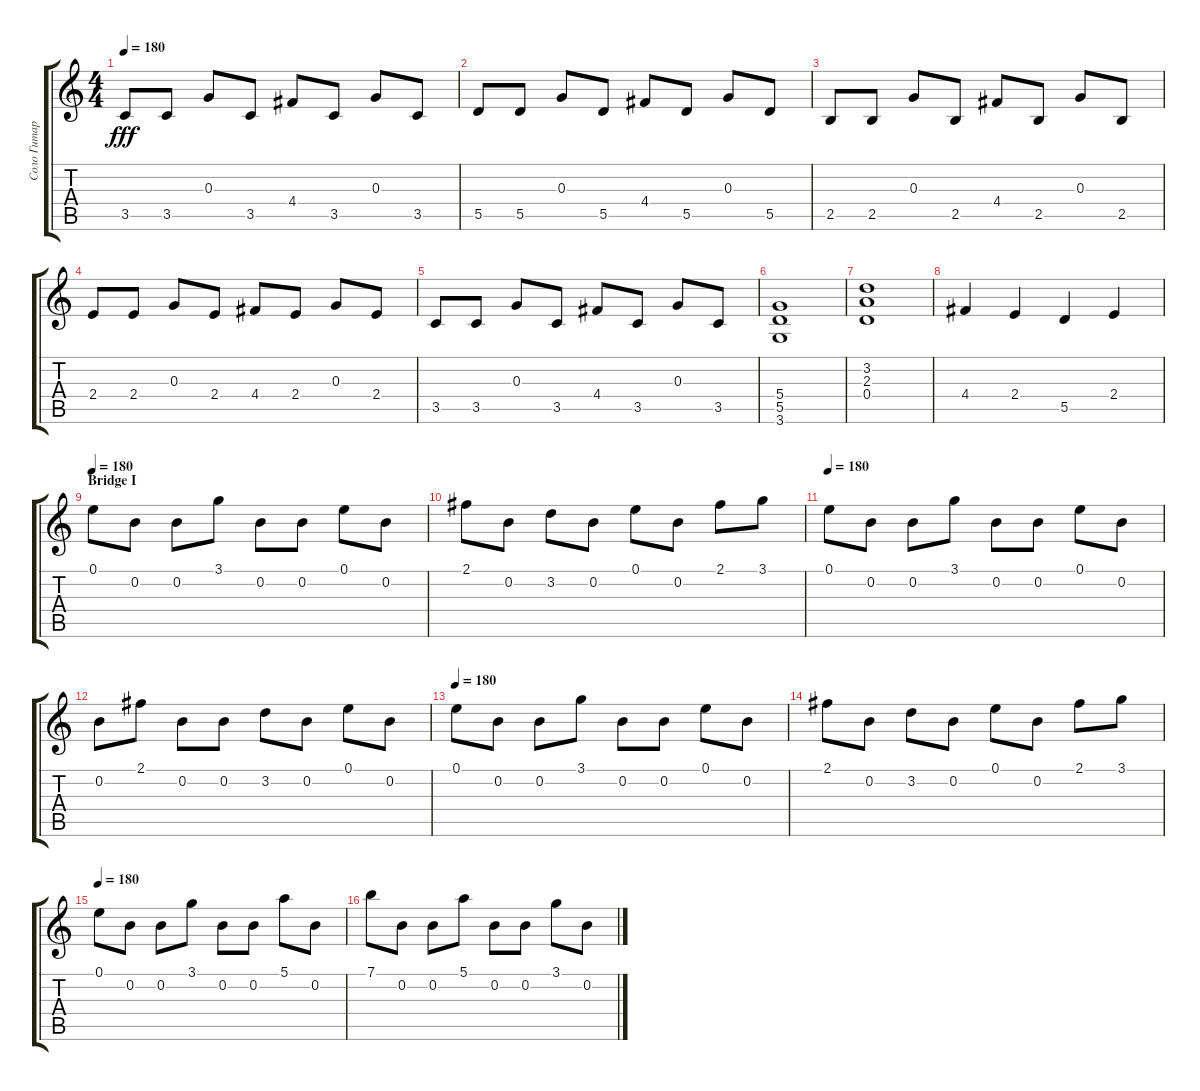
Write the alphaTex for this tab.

\track ("Соло Гитара" "Соло Гитар") {instrument overdrivenguitar}
\staff {score tabs}
\tuning (E4 B3 G3 D3 A2 E2) {hide}
\ts (4 4)
\tempo 180
\clef g2
\ks c
3.5.8{dy fff} 3.5.8 0.3.8 3.5.8 4.4.8 3.5.8 0.3.8 3.5.8 |
5.5.8 5.5.8 0.3.8 5.5.8 4.4.8 5.5.8 0.3.8 5.5.8 |
2.5.8 2.5.8 0.3.8 2.5.8 4.4.8 2.5.8 0.3.8 2.5.8 |
2.4.8 2.4.8 0.3.8 2.4.8 4.4.8 2.4.8 0.3.8 2.4.8 |
3.5.8 3.5.8 0.3.8 3.5.8 4.4.8 3.5.8 0.3.8 3.5.8 |
(5.4 5.5 3.6).1 |
(3.2 2.3 0.4).1 |
4.4.4 2.4.4 5.5.4 2.4.4 |
\section ("" "Bridge I")
\tempo 180
0.1.8 0.2.8{instrument distortionguitar} 0.2.8 3.1.8 0.2.8 0.2.8 0.1.8 0.2.8 |
2.1.8 0.2.8 3.2.8 0.2.8 0.1.8 0.2.8 2.1.8 3.1.8 |
\tempo 180
0.1.8 0.2.8 0.2.8 3.1.8 0.2.8 0.2.8 0.1.8 0.2.8 |
0.2.8 2.1.8 0.2.8 0.2.8 3.2.8 0.2.8 0.1.8 0.2.8 |
\tempo 180
0.1.8 0.2.8 0.2.8 3.1.8 0.2.8 0.2.8 0.1.8 0.2.8 |
2.1.8 0.2.8 3.2.8 0.2.8 0.1.8 0.2.8 2.1.8 3.1.8 |
\tempo 180
0.1.8 0.2.8 0.2.8 3.1.8 0.2.8 0.2.8 5.1.8 0.2.8 |
7.1.8 0.2.8 0.2.8 5.1.8 0.2.8 0.2.8 3.1.8 0.2.8
